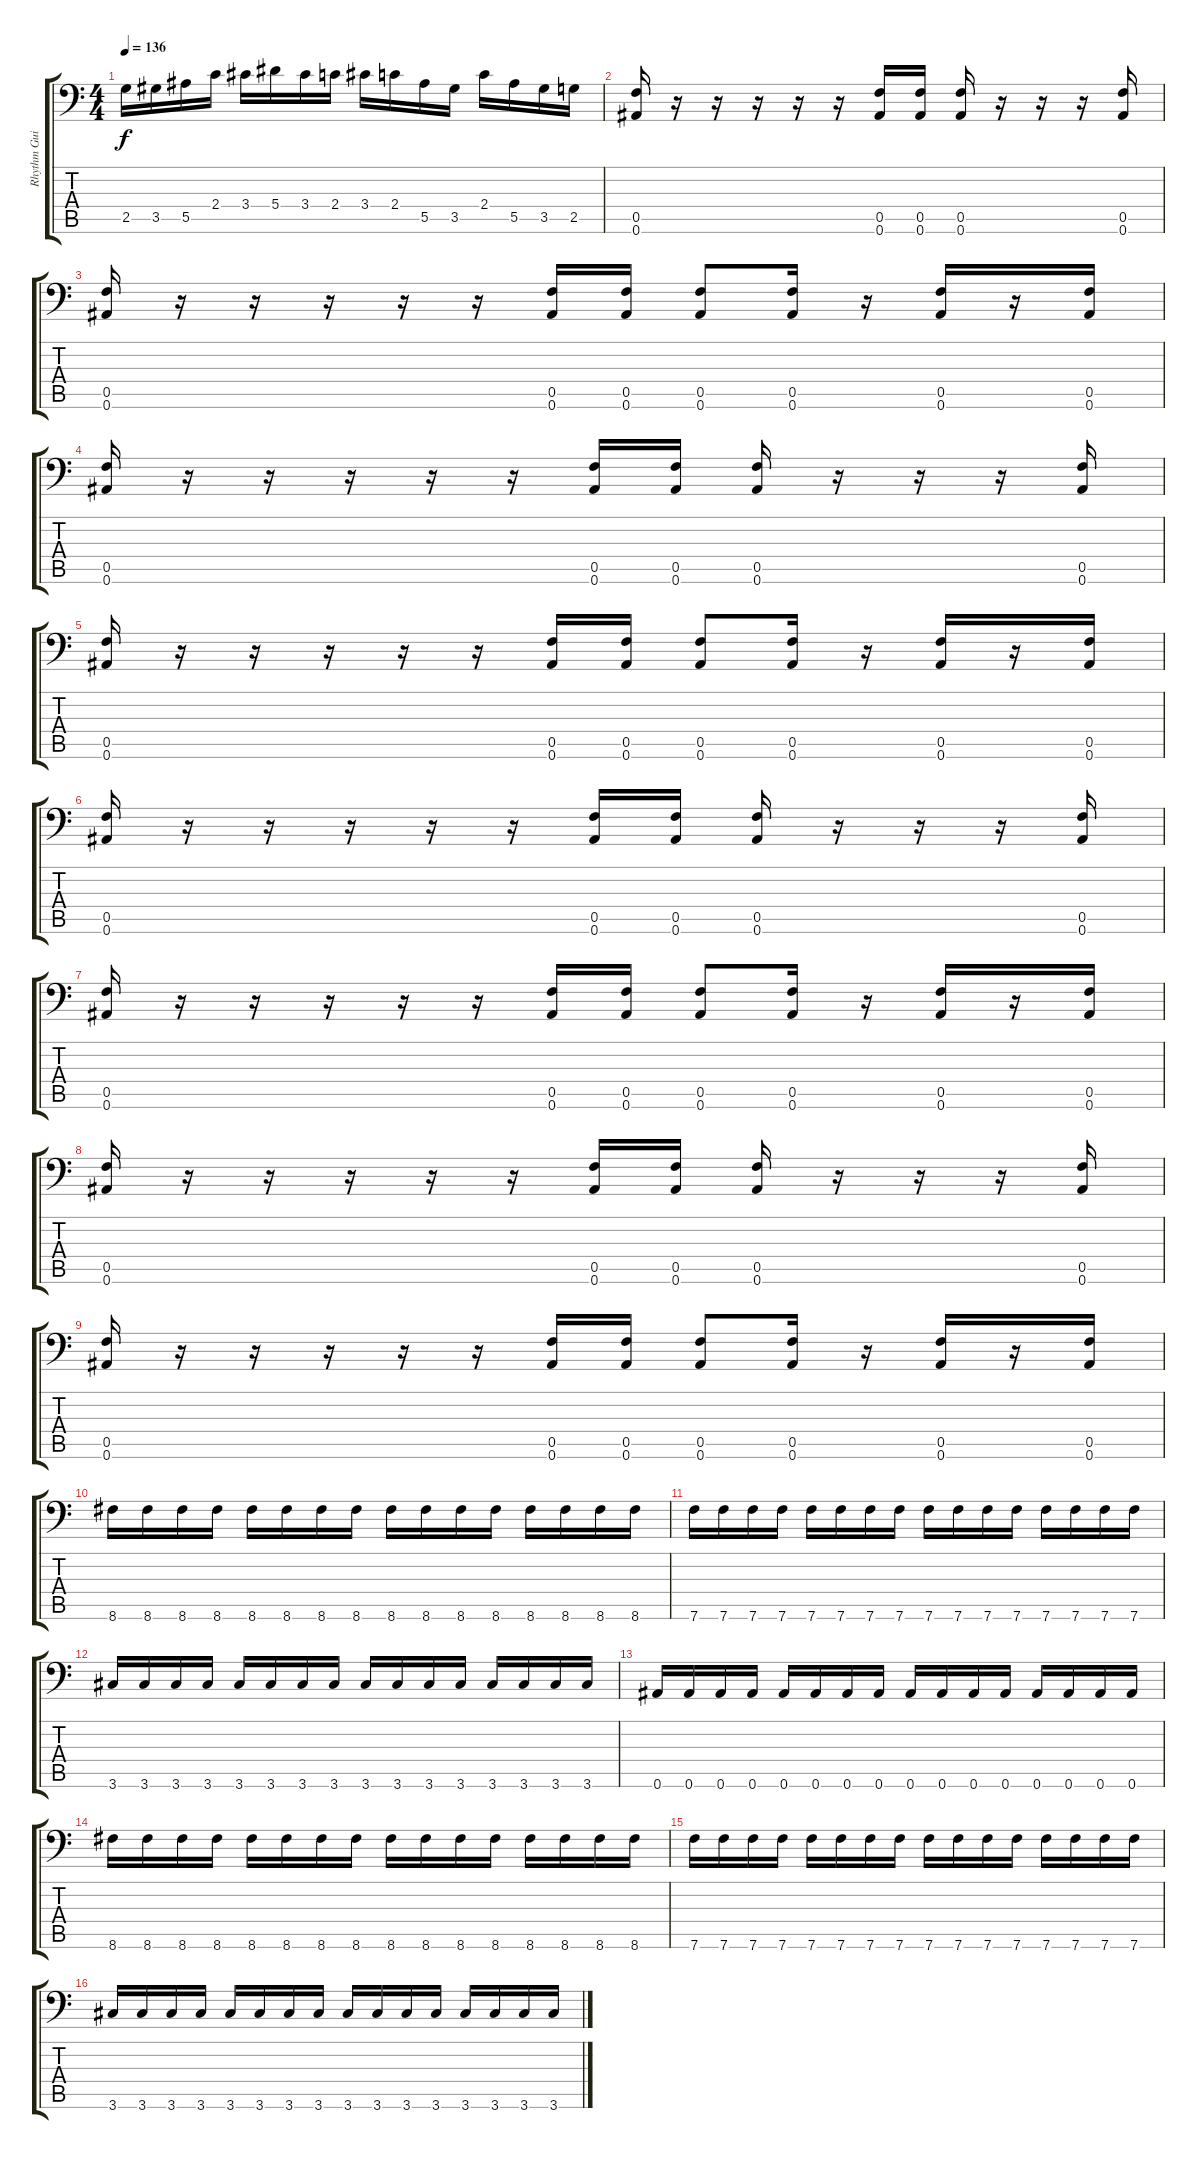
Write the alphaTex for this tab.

\track ("Rhythm Guitar" "Rhythm Gui") {instrument distortionguitar}
\staff {score tabs}
\tuning (C4 G3 Eb3 Bb2 F2 Bb1) {hide}
\ts (4 4)
\tempo 136
\clef f4
\ks c
2.5.16{dy f} 3.5.16 5.5.16 2.4.16 3.4.16 5.4.16 3.4.16 2.4.16 3.4.16 2.4.16 5.5.16 3.5.16 2.4.16 5.5.16 3.5.16 2.5.16 |
(0.5 0.6).16 r.16 r.16 r.16 r.16 r.16 (0.5 0.6).16 (0.5 0.6).16 (0.5 0.6).16 r.16 r.16 r.16 (0.5 0.6).16 |
(0.5 0.6).16 r.16 r.16 r.16 r.16 r.16 (0.5 0.6).16 (0.5 0.6).16 (0.5 0.6).8 (0.5 0.6).16 r.16 (0.5 0.6).16 r.16 (0.5 0.6).16 |
(0.5 0.6).16 r.16 r.16 r.16 r.16 r.16 (0.5 0.6).16 (0.5 0.6).16 (0.5 0.6).16 r.16 r.16 r.16 (0.5 0.6).16 |
(0.5 0.6).16 r.16 r.16 r.16 r.16 r.16 (0.5 0.6).16 (0.5 0.6).16 (0.5 0.6).8 (0.5 0.6).16 r.16 (0.5 0.6).16 r.16 (0.5 0.6).16 |
(0.5 0.6).16 r.16 r.16 r.16 r.16 r.16 (0.5 0.6).16 (0.5 0.6).16 (0.5 0.6).16 r.16 r.16 r.16 (0.5 0.6).16 |
(0.5 0.6).16 r.16 r.16 r.16 r.16 r.16 (0.5 0.6).16 (0.5 0.6).16 (0.5 0.6).8 (0.5 0.6).16 r.16 (0.5 0.6).16 r.16 (0.5 0.6).16 |
(0.5 0.6).16 r.16 r.16 r.16 r.16 r.16 (0.5 0.6).16 (0.5 0.6).16 (0.5 0.6).16 r.16 r.16 r.16 (0.5 0.6).16 |
(0.5 0.6).16 r.16 r.16 r.16 r.16 r.16 (0.5 0.6).16 (0.5 0.6).16 (0.5 0.6).8 (0.5 0.6).16 r.16 (0.5 0.6).16 r.16 (0.5 0.6).16 |
8.6.16 8.6.16 8.6.16 8.6.16 8.6.16 8.6.16 8.6.16 8.6.16 8.6.16 8.6.16 8.6.16 8.6.16 8.6.16 8.6.16 8.6.16 8.6.16 |
7.6.16 7.6.16 7.6.16 7.6.16 7.6.16 7.6.16 7.6.16 7.6.16 7.6.16 7.6.16 7.6.16 7.6.16 7.6.16 7.6.16 7.6.16 7.6.16 |
3.6.16 3.6.16 3.6.16 3.6.16 3.6.16 3.6.16 3.6.16 3.6.16 3.6.16 3.6.16 3.6.16 3.6.16 3.6.16 3.6.16 3.6.16 3.6.16 |
0.6.16 0.6.16 0.6.16 0.6.16 0.6.16 0.6.16 0.6.16 0.6.16 0.6.16 0.6.16 0.6.16 0.6.16 0.6.16 0.6.16 0.6.16 0.6.16 |
8.6.16 8.6.16 8.6.16 8.6.16 8.6.16 8.6.16 8.6.16 8.6.16 8.6.16 8.6.16 8.6.16 8.6.16 8.6.16 8.6.16 8.6.16 8.6.16 |
7.6.16 7.6.16 7.6.16 7.6.16 7.6.16 7.6.16 7.6.16 7.6.16 7.6.16 7.6.16 7.6.16 7.6.16 7.6.16 7.6.16 7.6.16 7.6.16 |
3.6.16 3.6.16 3.6.16 3.6.16 3.6.16 3.6.16 3.6.16 3.6.16 3.6.16 3.6.16 3.6.16 3.6.16 3.6.16 3.6.16 3.6.16 3.6.16
